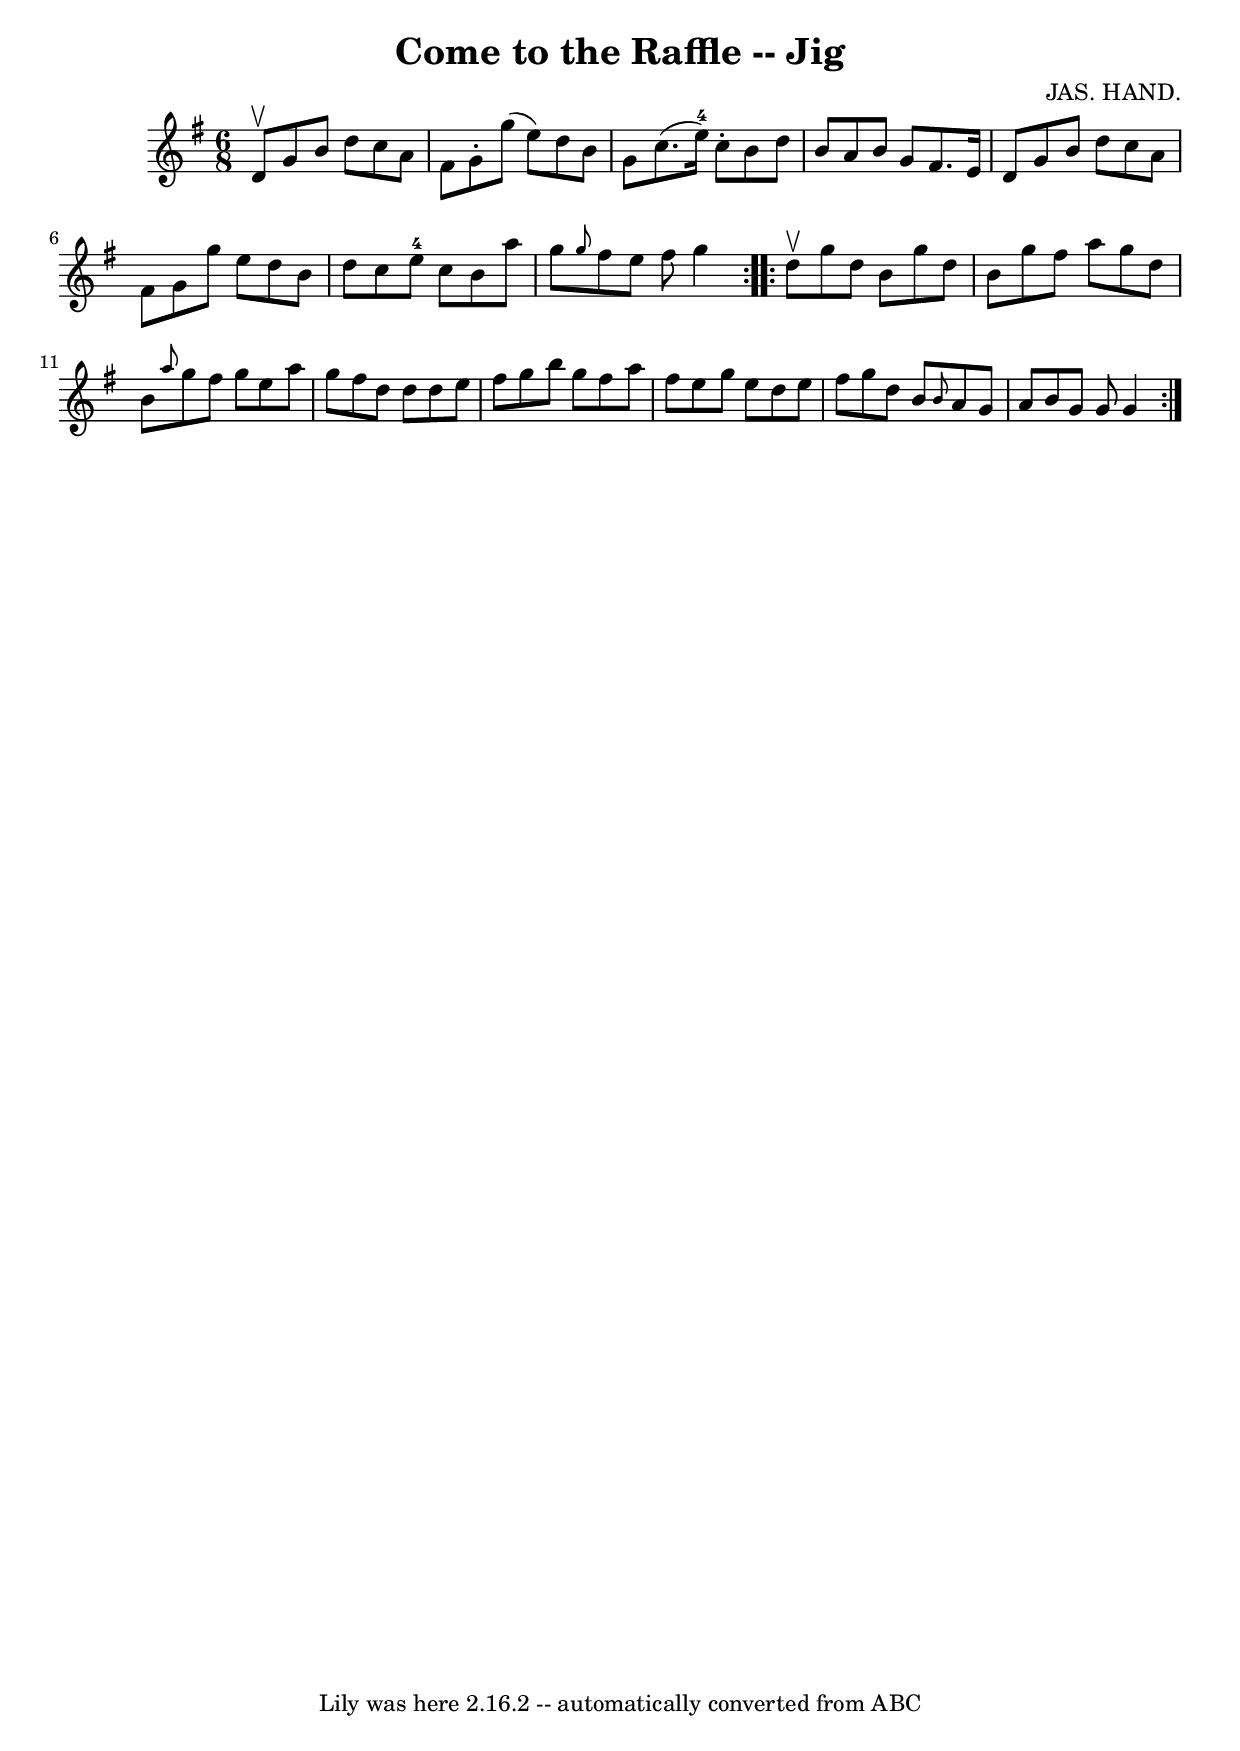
\version "2.16.2"
\include "Mammoth.ily"
\header {
  %% book = "Ryan's Mammoth Collection"
  composer = "JAS. HAND."
  crossRefNumber = "1"
  footnotes = "\\\\84 429"
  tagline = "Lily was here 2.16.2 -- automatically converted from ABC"
  title = "Come to the Raffle -- Jig"

}
voicedefault =  {



  \repeat volta 2 {

    \time 6/8 
    \key g \major
    d'8^\upbow |
    g'8 b'8 d''8 c''8   
    a'8 fis'8    |
    g'8-. g''8 (e''8) d''8 b'8 g'8     |
    c''8. (e''16-4) c''8-. b'8 d''8 b'8    |
    
    a'8 b'8 g'8 fis'8. e'16 d'8    |
    g'8 b'8 d''8   
    c''8 a'8 fis'8    |
    g'8 g''8 e''8 d''8 b'8 d''8   |
    c''8 e''8-4 c''8 b'8 a''8 g''8    |
    
    \grace { g''8  
	   } fis''8 e''8 fis''8 g''4  
  }     
  \repeat volta 2 {
    
    d''8^\upbow |
    g''8 d''8 b'8 g''8 d''8 b'8     |
    g''8 fis''8 a''8 g''8 d''8 b'8    |
    \grace {   
      a''8  
    } g''8 fis''8 g''8 e''8 a''8 g''8    |
    fis''8  
    d''8 d''8 d''8 e''8 fis''8    |
    g''8 b''8 g''8   
    fis''8 a''8 fis''8    |
    e''8 g''8 e''8 d''8 e''8    
    fis''8    |
    g''8 d''8 b'8  \grace { b'8  
			  } a'8 g'8    
    a'8    |
    b'8 g'8 g'8 g'4  
  }   

}

\score{
  <<

    \context Staff="default"
    {
      \voicedefault 
      
    }

  >>
  \layout {
    
  }
  \midi {
  }

}
